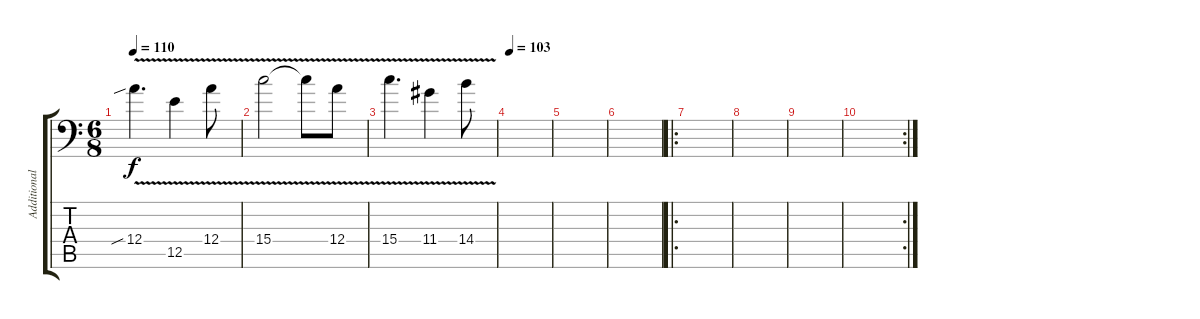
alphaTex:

\track ("Additional Guitar" "Additional") {instrument overdrivenguitar}
\staff {score tabs}
\tuning (B3 Gb3 D3 A2 E2 A1) {hide}
\ts (6 8)
\tempo 110
\clef f4
\ks c
12.4{v sib}.4{d dy f} 12.5{v}.4 12.4{v}.8 |
15.4{v}.2 15.4{t}.8 12.4{v}.8 |
15.4{v}.4{d} 11.4{v}.4 14.4{v}.8 |
\tempo 103
|
|
|
\ro
|
|
|
\rc 2
